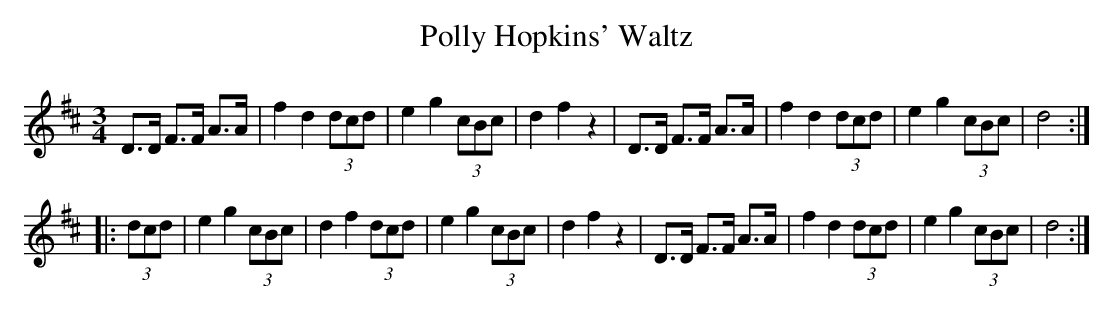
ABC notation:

X:1
T:Polly Hopkins' Waltz
M:3/4
L:1/8
K:D
D>D F>F A>A | f2d2 (3dcd | e2g2 (3cBc | d2f2 z2 |D>D F>F A>A | f2d2 (3dcd | e2g2 (3cBc|d4 :|
|: (3dcd|e2g2 (3cBc | d2f2 (3dcd | e2g2 (3cBc | d2f2 z2 |D>D F>F A>A | f2d2 (3dcd | e2g2 (3cBc | d4 :|]
